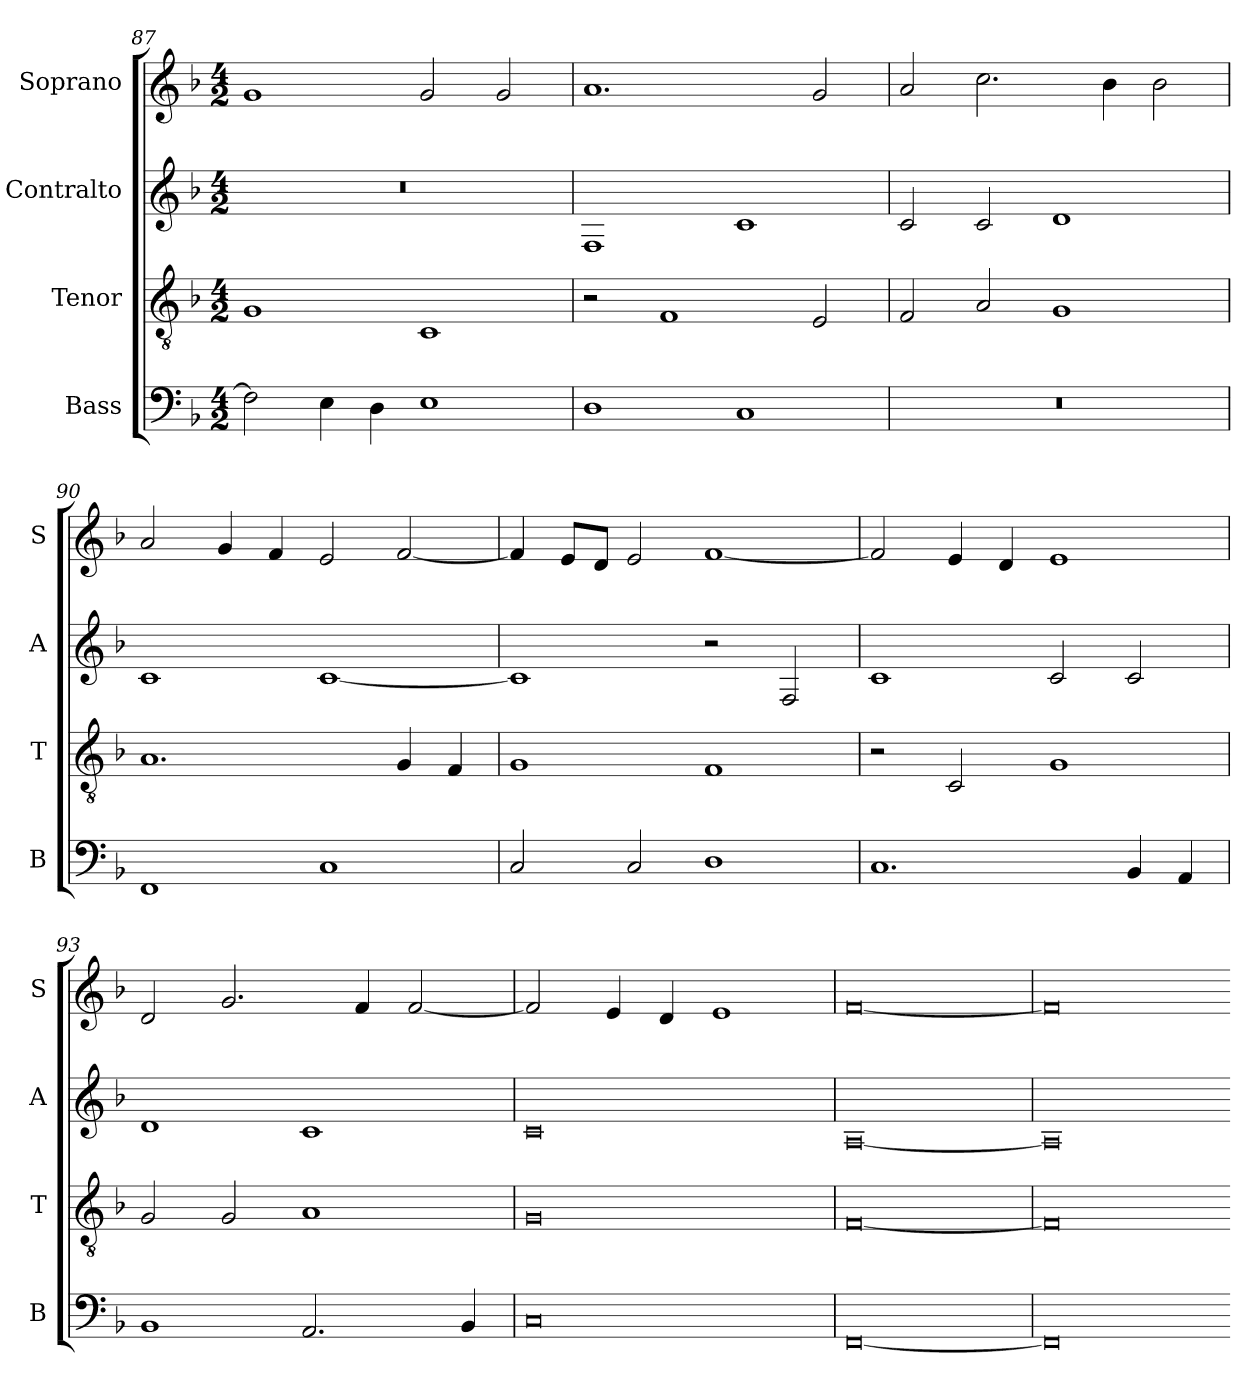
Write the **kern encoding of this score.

**kern	**kern	**kern	**kern
*part4	*part3	*part2	*part1
*staff4	*staff3	*staff2	*staff1
*I"Bass	*I"Tenor	*I"Contralto	*I"Soprano
*I'B	*I'T	*I'A	*I'S
*clefF4	*clefGv2	*clefG2	*clefG2
*k[b-]	*k[b-]	*k[b-]	*k[b-]
*F:ion	*F:ion	*F:ion	*F:ion
*M4/2	*M4/2	*M4/2	*M4/2
=87	=87	=87	=87
2F]	1G	0r	1g
4E	.	.	.
4D	.	.	.
1E	1C	.	2g
.	.	.	2g
=88	=88	=88	=88
1D	2r	1F	1.a
.	1F	.	.
1C	.	1c	.
.	2E	.	2g
=89	=89	=89	=89
0r	2F	2c	2a
.	2A	2c	2.cc
.	1G	1d	.
.	.	.	4b-
.	.	.	2b-
=90	=90	=90	=90
1FF	1.A	1c	2a
.	.	.	4g
.	.	.	4f
1C	.	[1c	2e
.	4G	.	[2f
.	4F	.	.
=91	=91	=91	=91
2C	1G	1c]	4f]
.	.	.	8e/L
.	.	.	8d/J
2C	.	.	2e
1D	1F	2r	[1f
.	.	2F	.
=92	=92	=92	=92
1.C	2r	1c	2f]
.	2C	.	4e
.	.	.	4d
.	1G	2c	1e
4BB-	.	2c	.
4AA	.	.	.
=93	=93	=93	=93
1BB-	2G	1d	2d
.	2G	.	2.g
2.AA	1A	1c	.
.	.	.	4f
.	.	.	[2f
4BB-	.	.	.
=94	=94	=94	=94
0C	0G	0c	2f]
.	.	.	4e
.	.	.	4d
.	.	.	1e
=95	=95	=95	=95
[0FF	[0F	[0A	[0f
=96	=96	=96	=96
0FF]	0F]	0A]	0f]
=-	=-	=-	=-
*-	*-	*-	*-
